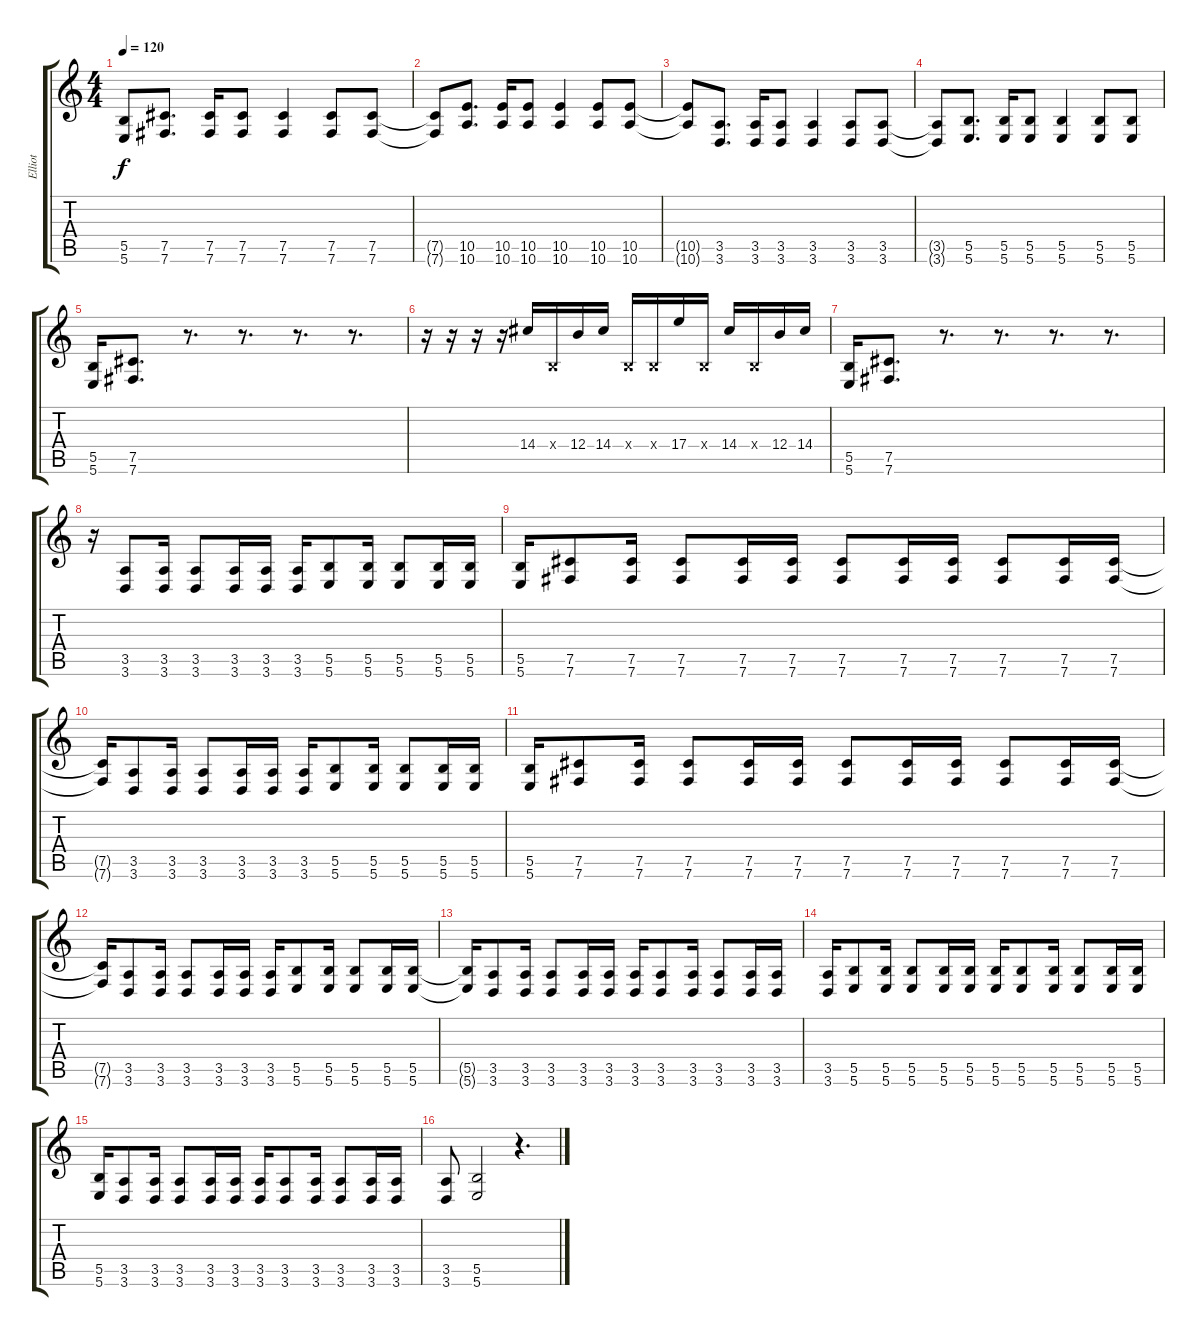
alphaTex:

\track ("Elliot" "Elliot") {instrument distortionguitar}
\staff {score tabs}
\tuning (Db4 Ab3 E3 B2 Gb2 B1) {hide}
\ts (4 4)
\tempo 120
\clef g2
\ks c
(5.5{t} 5.6{t}).8{dy f} (7.5 7.6).8{d} (7.5 7.6).16 (7.5 7.6).8 (7.5 7.6).4 (7.5 7.6).8 (7.5 7.6).8 |
(7.5{t} 7.6{t}).8 (10.5 10.6).8{d} (10.5 10.6).16 (10.5 10.6).8 (10.5 10.6).4 (10.5 10.6).8 (10.5 10.6).8 |
(10.5{t} 10.6{t}).8 (3.5 3.6).8{d} (3.5 3.6).16 (3.5 3.6).8 (3.5 3.6).4 (3.5 3.6).8 (3.5 3.6).8 |
(3.5{t} 3.6{t}).8 (5.5 5.6).8{d} (5.5 5.6).16 (5.5 5.6).8 (5.5 5.6).4 (5.5 5.6).8 (5.5 5.6).8 |
(5.5 5.6).16 (7.5 7.6).8{d} r.8{d} r.8{d} r.8{d} r.8{d} |
r.16 r.16 r.16 r.16 14.4.16 0.4{x}.16 12.4.16 14.4.16 0.4{x}.16 0.4{x}.16 17.4.16 0.4{x}.16 14.4.16 0.4{x}.16 12.4.16 14.4.16 |
(5.5 5.6).16 (7.5 7.6).8{d} r.8{d} r.8{d} r.8{d} r.8{d} |
r.16 (3.5 3.6).8 (3.5 3.6).16 (3.5 3.6).8 (3.5 3.6).16 (3.5 3.6).16 (3.5 3.6).16 (5.5 5.6).8 (5.5 5.6).16 (5.5 5.6).8 (5.5 5.6).16 (5.5 5.6).16 |
(5.5 5.6).16 (7.5 7.6).8 (7.5 7.6).16 (7.5 7.6).8 (7.5 7.6).16 (7.5 7.6).16 (7.5 7.6).8 (7.5 7.6).16 (7.5 7.6).16 (7.5 7.6).8 (7.5 7.6).16 (7.5 7.6).16 |
(7.5{t} 7.6{t}).16 (3.5 3.6).8 (3.5 3.6).16 (3.5 3.6).8 (3.5 3.6).16 (3.5 3.6).16 (3.5 3.6).16 (5.5 5.6).8 (5.5 5.6).16 (5.5 5.6).8 (5.5 5.6).16 (5.5 5.6).16 |
(5.5 5.6).16 (7.5 7.6).8 (7.5 7.6).16 (7.5 7.6).8 (7.5 7.6).16 (7.5 7.6).16 (7.5 7.6).8 (7.5 7.6).16 (7.5 7.6).16 (7.5 7.6).8 (7.5 7.6).16 (7.5 7.6).16 |
(7.5{t} 7.6{t}).16 (3.5 3.6).8 (3.5 3.6).16 (3.5 3.6).8 (3.5 3.6).16 (3.5 3.6).16 (3.5 3.6).16 (5.5 5.6).8 (5.5 5.6).16 (5.5 5.6).8 (5.5 5.6).16 (5.5 5.6).16 |
(5.5{t} 5.6{t}).16 (3.5 3.6).8 (3.5 3.6).16 (3.5 3.6).8 (3.5 3.6).16 (3.5 3.6).16 (3.5 3.6).16 (3.5 3.6).8 (3.5 3.6).16 (3.5 3.6).8 (3.5 3.6).16 (3.5 3.6).16 |
(3.5 3.6).16 (5.5 5.6).8 (5.5 5.6).16 (5.5 5.6).8 (5.5 5.6).16 (5.5 5.6).16 (5.5 5.6).16 (5.5 5.6).8 (5.5 5.6).16 (5.5 5.6).8 (5.5 5.6).16 (5.5 5.6).16 |
(5.5 5.6).16 (3.5 3.6).8 (3.5 3.6).16 (3.5 3.6).8 (3.5 3.6).16 (3.5 3.6).16 (3.5 3.6).16 (3.5 3.6).8 (3.5 3.6).16 (3.5 3.6).8 (3.5 3.6).16 (3.5 3.6).16 |
(3.5 3.6).8 (5.5 5.6).2 r.4{d}
